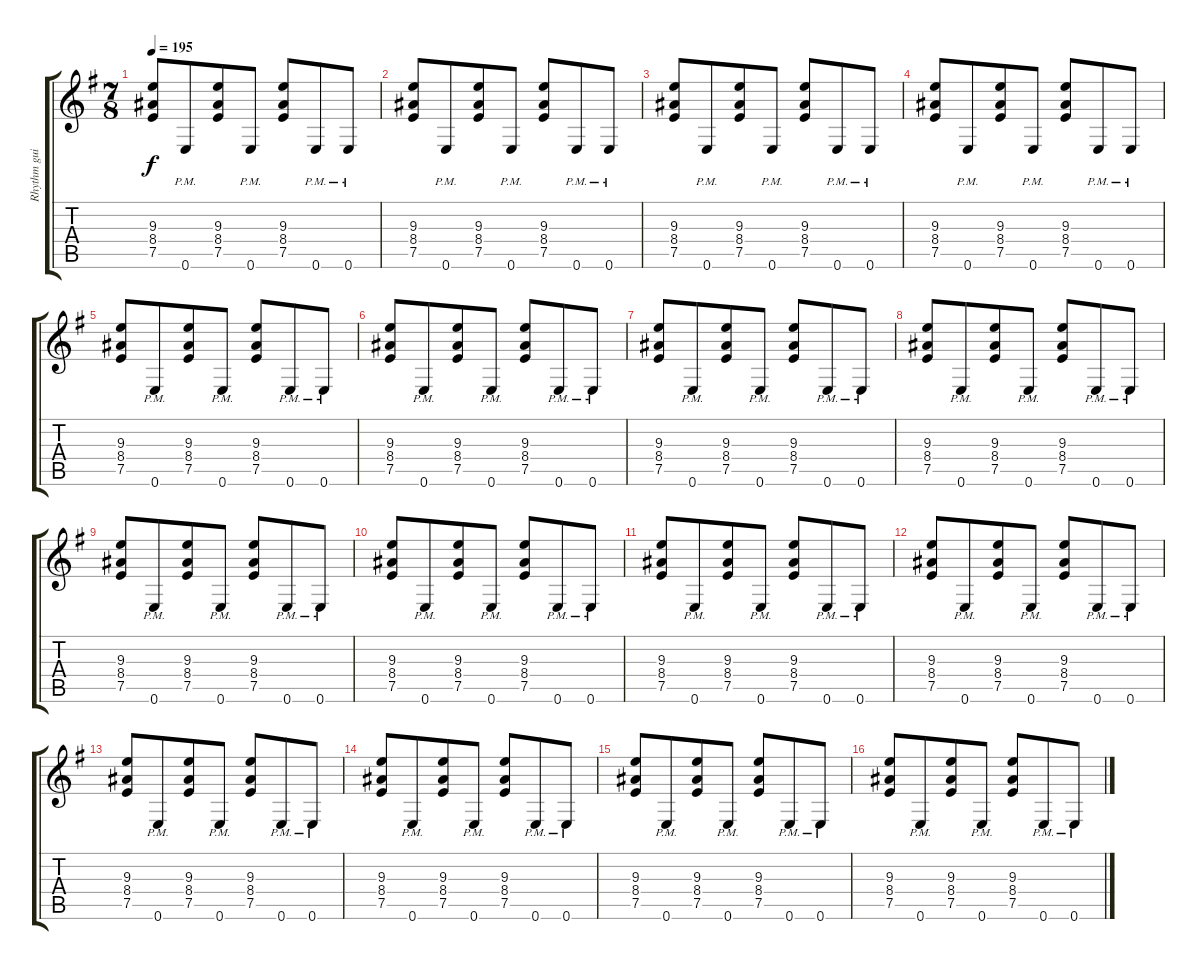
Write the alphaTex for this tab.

\track ("Rhythm guitar 2" "Rhythm gui") {instrument distortionguitar}
\staff {score tabs}
\tuning (E4 B3 G3 D3 A2 E2) {hide}
\ts (7 8)
\tempo 195
\clef g2
\ks eminor
(9.3 8.4 7.5).8{dy f instrument distortionguitar} 0.6{pm}.8 (9.3 8.4 7.5).8 0.6{pm}.8 (9.3 8.4 7.5).8 0.6{pm}.8 0.6{pm}.8 |
(9.3 8.4 7.5).8 0.6{pm}.8 (9.3 8.4 7.5).8 0.6{pm}.8 (9.3 8.4 7.5).8 0.6{pm}.8 0.6{pm}.8 |
(9.3 8.4 7.5).8 0.6{pm}.8 (9.3 8.4 7.5).8 0.6{pm}.8 (9.3 8.4 7.5).8 0.6{pm}.8 0.6{pm}.8 |
(9.3 8.4 7.5).8 0.6{pm}.8 (9.3 8.4 7.5).8 0.6{pm}.8 (9.3 8.4 7.5).8 0.6{pm}.8 0.6{pm}.8 |
(9.3 8.4 7.5).8 0.6{pm}.8 (9.3 8.4 7.5).8 0.6{pm}.8 (9.3 8.4 7.5).8 0.6{pm}.8 0.6{pm}.8 |
(9.3 8.4 7.5).8 0.6{pm}.8 (9.3 8.4 7.5).8 0.6{pm}.8 (9.3 8.4 7.5).8 0.6{pm}.8 0.6{pm}.8 |
(9.3 8.4 7.5).8 0.6{pm}.8 (9.3 8.4 7.5).8 0.6{pm}.8 (9.3 8.4 7.5).8 0.6{pm}.8 0.6{pm}.8 |
(9.3 8.4 7.5).8 0.6{pm}.8 (9.3 8.4 7.5).8 0.6{pm}.8 (9.3 8.4 7.5).8 0.6{pm}.8 0.6{pm}.8 |
(9.3 8.4 7.5).8 0.6{pm}.8 (9.3 8.4 7.5).8 0.6{pm}.8 (9.3 8.4 7.5).8 0.6{pm}.8 0.6{pm}.8 |
(9.3 8.4 7.5).8 0.6{pm}.8 (9.3 8.4 7.5).8 0.6{pm}.8 (9.3 8.4 7.5).8 0.6{pm}.8 0.6{pm}.8 |
(9.3 8.4 7.5).8 0.6{pm}.8 (9.3 8.4 7.5).8 0.6{pm}.8 (9.3 8.4 7.5).8 0.6{pm}.8 0.6{pm}.8 |
(9.3 8.4 7.5).8 0.6{pm}.8 (9.3 8.4 7.5).8 0.6{pm}.8 (9.3 8.4 7.5).8 0.6{pm}.8 0.6{pm}.8 |
(9.3 8.4 7.5).8 0.6{pm}.8 (9.3 8.4 7.5).8 0.6{pm}.8 (9.3 8.4 7.5).8 0.6{pm}.8 0.6{pm}.8 |
(9.3 8.4 7.5).8 0.6{pm}.8 (9.3 8.4 7.5).8 0.6{pm}.8 (9.3 8.4 7.5).8 0.6{pm}.8 0.6{pm}.8 |
(9.3 8.4 7.5).8 0.6{pm}.8 (9.3 8.4 7.5).8 0.6{pm}.8 (9.3 8.4 7.5).8 0.6{pm}.8 0.6{pm}.8 |
(9.3 8.4 7.5).8 0.6{pm}.8 (9.3 8.4 7.5).8 0.6{pm}.8 (9.3 8.4 7.5).8 0.6{pm}.8 0.6{pm}.8
